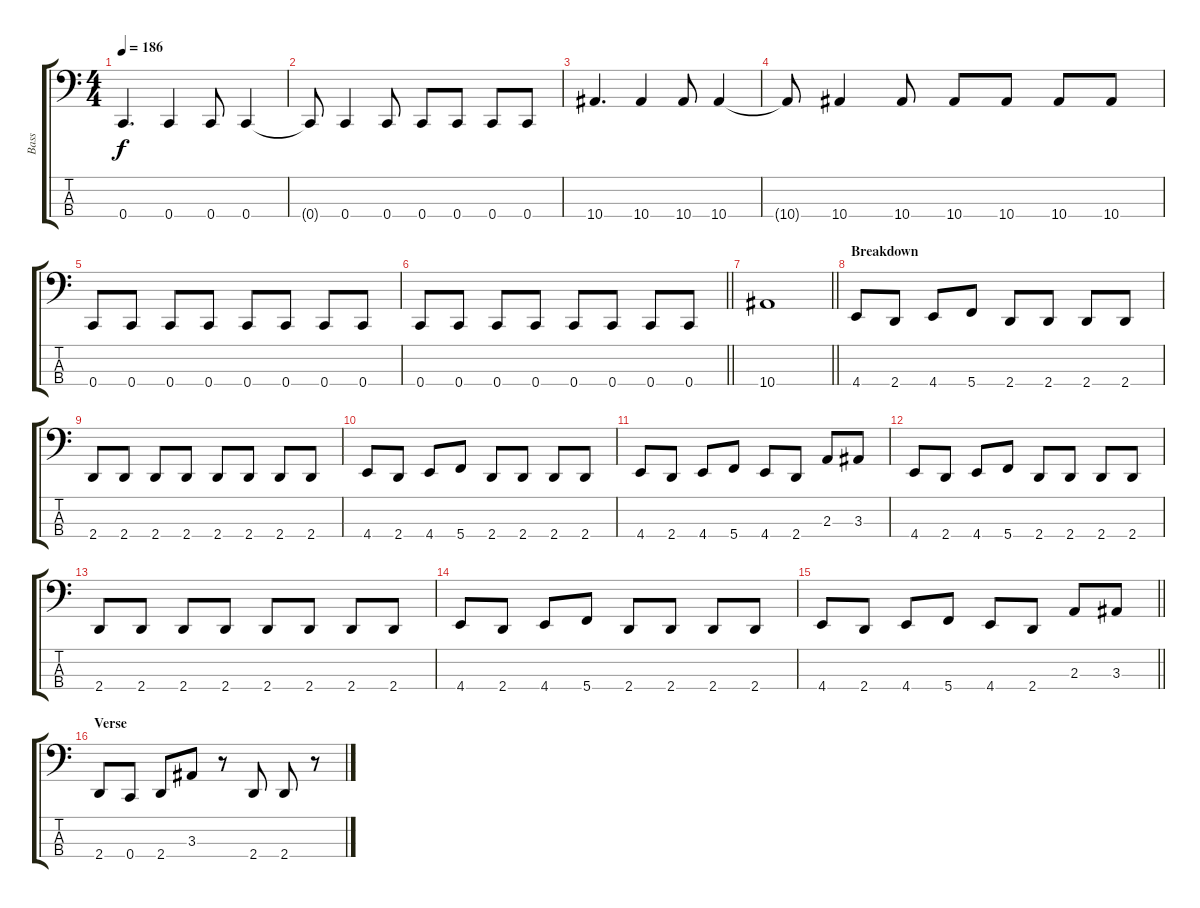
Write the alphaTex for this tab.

\track ("Bass" "Bass") {instrument electricbasspick}
\staff {score tabs}
\tuning (F2 C2 G1 C1) {hide}
\ts (4 4)
\tempo 186
\clef f4
\ks c
0.4.4{d dy f} 0.4.4 0.4.8 0.4.4 |
0.4{t}.8 0.4.4 0.4.8 0.4.8 0.4.8 0.4.8 0.4.8 |
10.4.4{d} 10.4.4 10.4.8 10.4.4 |
10.4{t}.8 10.4.4 10.4.8 10.4.8 10.4.8 10.4.8 10.4.8 |
0.4.8 0.4.8 0.4.8 0.4.8 0.4.8 0.4.8 0.4.8 0.4.8 |
\barLineRight lightlight
0.4.8 0.4.8 0.4.8 0.4.8 0.4.8 0.4.8 0.4.8 0.4.8 |
\barLineRight lightlight
10.4.1 |
\section ("" "Breakdown")
4.4.8 2.4.8 4.4.8 5.4.8 2.4.8 2.4.8 2.4.8 2.4.8 |
2.4.8 2.4.8 2.4.8 2.4.8 2.4.8 2.4.8 2.4.8 2.4.8 |
4.4.8 2.4.8 4.4.8 5.4.8 2.4.8 2.4.8 2.4.8 2.4.8 |
4.4.8 2.4.8 4.4.8 5.4.8 4.4.8 2.4.8 2.3.8 3.3.8 |
4.4.8 2.4.8 4.4.8 5.4.8 2.4.8 2.4.8 2.4.8 2.4.8 |
2.4.8 2.4.8 2.4.8 2.4.8 2.4.8 2.4.8 2.4.8 2.4.8 |
4.4.8 2.4.8 4.4.8 5.4.8 2.4.8 2.4.8 2.4.8 2.4.8 |
\barLineRight lightlight
4.4.8 2.4.8 4.4.8 5.4.8 4.4.8 2.4.8 2.3.8 3.3.8 |
\section ("" "Verse")
2.4.8 0.4.8 2.4.8 3.3.8 r.8 2.4.8 2.4.8 r.8
